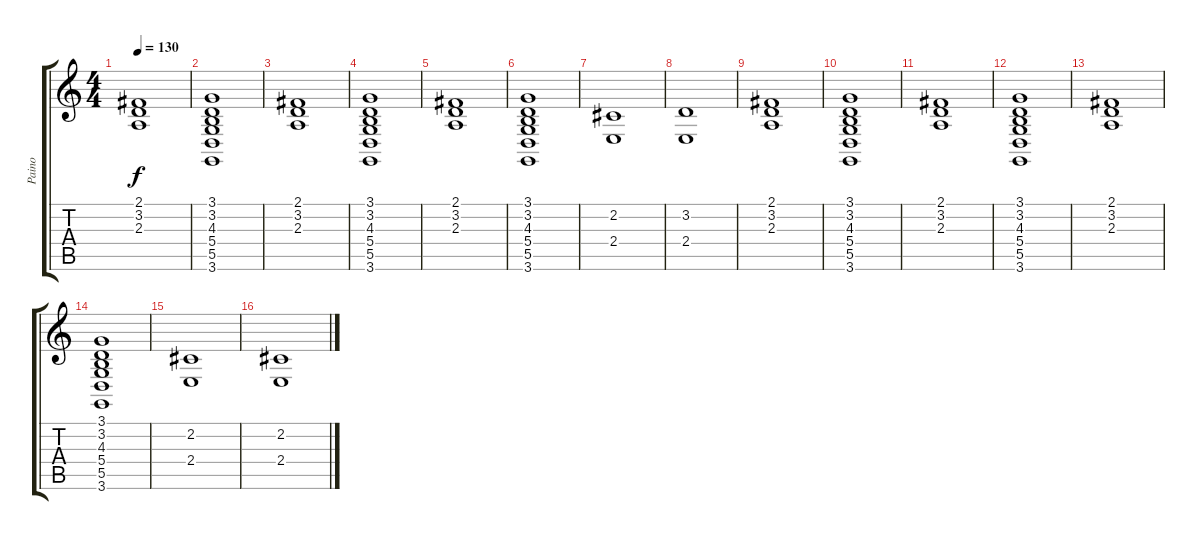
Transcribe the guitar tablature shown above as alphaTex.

\track ("Paino" "Paino") {instrument acousticgrandpiano}
\staff {score tabs}
\tuning (E4 B3 G3 D3 A2 E2) {hide}
\ts (4 4)
\tempo 130
\clef g2
\ks c
(2.1 3.2 2.3).1{dy f} |
(3.1 3.2 4.3 5.4 5.5 3.6).1 |
(2.1 3.2 2.3).1 |
(3.1 3.2 4.3 5.4 5.5 3.6).1 |
(2.1 3.2 2.3).1 |
(3.1 3.2 4.3 5.4 5.5 3.6).1 |
(2.2 2.4).1 |
(3.2 2.4).1 |
(2.1 3.2 2.3).1 |
(3.1 3.2 4.3 5.4 5.5 3.6).1 |
(2.1 3.2 2.3).1 |
(3.1 3.2 4.3 5.4 5.5 3.6).1 |
(2.1 3.2 2.3).1 |
(3.1 3.2 4.3 5.4 5.5 3.6).1 |
(2.2 2.4).1 |
(2.2 2.4).1
